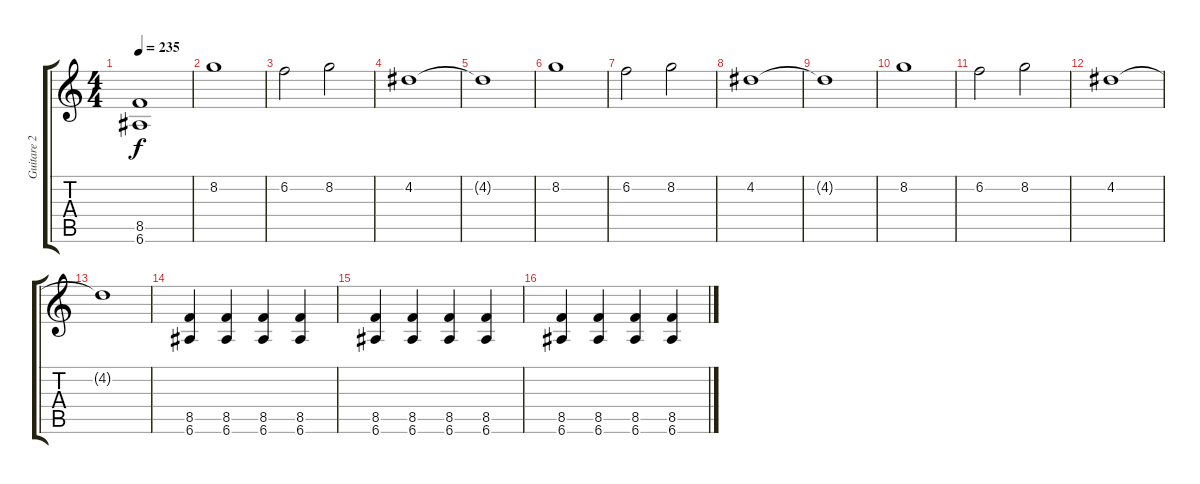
\track ("Guitare 2" "Guitare 2") {instrument distortionguitar}
\staff {score tabs}
\tuning (E4 B3 G3 D3 A2 E2) {hide}
\ts (4 4)
\tempo 235
\clef g2
\ks c
(8.5{t} 6.6{t}).1{dy f} |
8.2.1 |
6.2.2 8.2.2 |
4.2.1 |
4.2{t}.1 |
8.2.1 |
6.2.2 8.2.2 |
4.2.1 |
4.2{t}.1 |
8.2.1 |
6.2.2 8.2.2 |
4.2.1 |
4.2{t}.1 |
(8.5 6.6).4 (8.5 6.6).4 (8.5 6.6).4 (8.5 6.6).4 |
(8.5 6.6).4 (8.5 6.6).4 (8.5 6.6).4 (8.5 6.6).4 |
(8.5 6.6).4 (8.5 6.6).4 (8.5 6.6).4 (8.5 6.6).4
